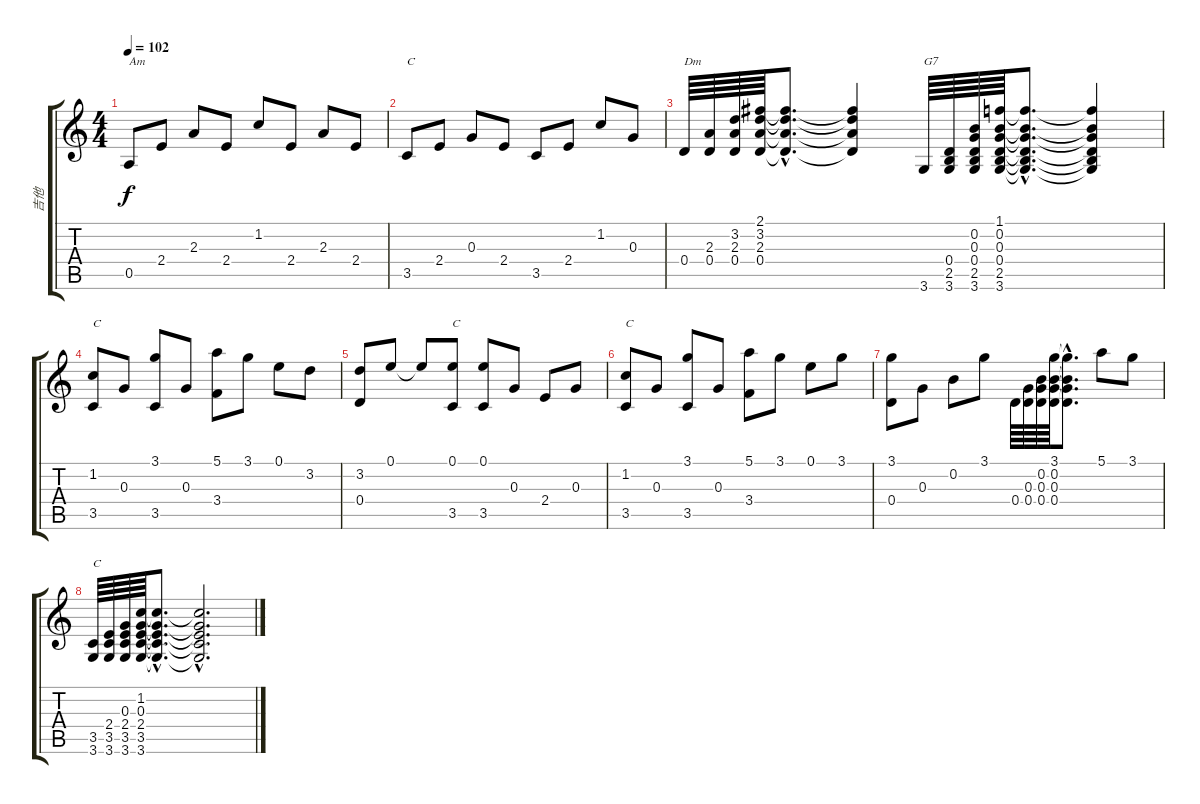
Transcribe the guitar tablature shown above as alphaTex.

\track ("吉他" "吉他") {instrument acousticguitarsteel}
\staff {score tabs}
\tuning (E4 B3 G3 D3 A2 E2) {hide}
\ts (4 4)
\tempo 102
\clef g2
\ks c
0.5.8{txt "Am" dy f} 2.4.8 2.3.8 2.4.8 1.2.8 2.4.8 2.3.8 2.4.8 |
3.5.8{txt "C"} 2.4.8 0.3.8 2.4.8 3.5.8 2.4.8 1.2.8 0.3.8 |
0.4.64{txt "Dm"} (2.3 0.4).64 (3.2 2.3 0.4).64 (2.1 3.2 2.3 0.4).64 (2.1{hac t} 3.2{hac t} 2.3{hac t} 0.4{hac t}).8{d} (2.1{t} 3.2{t} 2.3{t} 0.4{t}).4 3.6.64{txt "G7"} (0.4 2.5 3.6).64 (0.2 0.3 0.4 2.5 3.6).64 (1.1 0.2 0.3 0.4 2.5 3.6).64 (1.1{hac t} 0.2{hac t} 0.3{hac t} 0.4{hac t} 2.5{hac t} 3.6{hac t}).8{d} (1.1{t} 0.2{t} 0.3{t} 0.4{t} 2.5{t} 3.6{t}).4 |
(1.2 3.5).8{txt "C"} 0.3.8 (3.1 3.5).8 0.3.8 (5.1 3.4).8 3.1.8 0.1.8 3.2.8 |
(3.2 0.4).8 0.1.8 0.1{t}.8 (0.1 3.5).8{txt "C"} (0.1 3.5).8 0.3.8 2.4.8 0.3.8 |
(1.2 3.5).8{txt "C"} 0.3.8 (3.1 3.5).8 0.3.8 (5.1 3.4).8 3.1.8 0.1.8 3.1.8 |
(3.1 0.4).8 0.3.8 0.2.8 3.1.8 0.4.64 (0.3 0.4).64 (0.2 0.3 0.4).64 (3.1 0.2 0.3 0.4).64 (3.1{hac t} 0.2{hac t} 0.3{hac t} 0.4{hac t}).8{d} 5.1.8 3.1.8 |
(3.5 3.6).64{txt "C"} (2.4 3.5 3.6).64 (0.3 2.4 3.5 3.6).64 (1.2 0.3 2.4 3.5 3.6).64 (1.2{hac t} 0.3{hac t} 2.4{hac t} 3.5{hac t} 3.6{hac t}).8{d} (1.2{hac t} 0.3{hac t} 2.4{hac t} 3.5{hac t} 3.6{hac t}).2{d}
